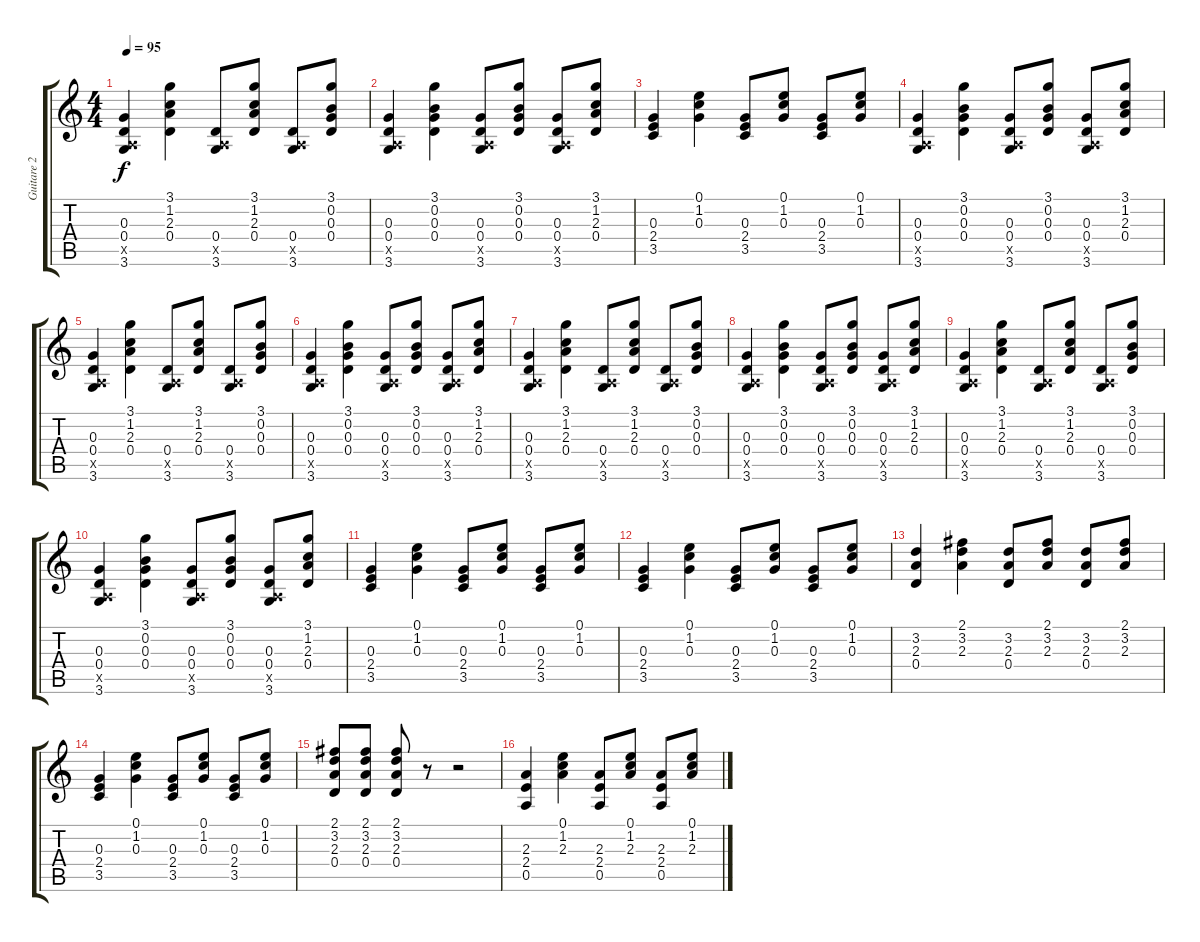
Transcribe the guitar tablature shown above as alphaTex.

\track ("Guitare 2" "Guitare 2") {instrument acousticguitarnylon}
\staff {score tabs}
\tuning (E4 B3 G3 D3 A2 E2) {hide}
\ts (4 4)
\tempo 95
\clef g2
\ks c
(0.3 0.4 0.5{x} 3.6).4{dy f} (3.1 1.2 2.3 0.4).4 (0.4 0.5{x} 3.6).8 (3.1 1.2 2.3 0.4).8 (0.4 0.5{x} 3.6).8 (3.1 0.2 0.3 0.4).8 |
(0.3 0.4 0.5{x} 3.6).4 (3.1 0.2 0.3 0.4).4 (0.3 0.4 0.5{x} 3.6).8 (3.1 0.2 0.3 0.4).8 (0.3 0.4 0.5{x} 3.6).8 (3.1 1.2 2.3 0.4).8 |
(0.3 2.4 3.5).4 (0.1 1.2 0.3).4 (0.3 2.4 3.5).8 (0.1 1.2 0.3).8 (0.3 2.4 3.5).8 (0.1 1.2 0.3).8 |
(0.3 0.4 0.5{x} 3.6).4 (3.1 0.2 0.3 0.4).4 (0.3 0.4 0.5{x} 3.6).8 (3.1 0.2 0.3 0.4).8 (0.3 0.4 0.5{x} 3.6).8 (3.1 1.2 2.3 0.4).8 |
(0.3 0.4 0.5{x} 3.6).4 (3.1 1.2 2.3 0.4).4 (0.4 0.5{x} 3.6).8 (3.1 1.2 2.3 0.4).8 (0.4 0.5{x} 3.6).8 (3.1 0.2 0.3 0.4).8 |
(0.3 0.4 0.5{x} 3.6).4 (3.1 0.2 0.3 0.4).4 (0.3 0.4 0.5{x} 3.6).8 (3.1 0.2 0.3 0.4).8 (0.3 0.4 0.5{x} 3.6).8 (3.1 1.2 2.3 0.4).8 |
(0.3 0.4 0.5{x} 3.6).4 (3.1 1.2 2.3 0.4).4 (0.4 0.5{x} 3.6).8 (3.1 1.2 2.3 0.4).8 (0.4 0.5{x} 3.6).8 (3.1 0.2 0.3 0.4).8 |
(0.3 0.4 0.5{x} 3.6).4 (3.1 0.2 0.3 0.4).4 (0.3 0.4 0.5{x} 3.6).8 (3.1 0.2 0.3 0.4).8 (0.3 0.4 0.5{x} 3.6).8 (3.1 1.2 2.3 0.4).8 |
(0.3 0.4 0.5{x} 3.6).4 (3.1 1.2 2.3 0.4).4 (0.4 0.5{x} 3.6).8 (3.1 1.2 2.3 0.4).8 (0.4 0.5{x} 3.6).8 (3.1 0.2 0.3 0.4).8 |
(0.3 0.4 0.5{x} 3.6).4 (3.1 0.2 0.3 0.4).4 (0.3 0.4 0.5{x} 3.6).8 (3.1 0.2 0.3 0.4).8 (0.3 0.4 0.5{x} 3.6).8 (3.1 1.2 2.3 0.4).8 |
(0.3 2.4 3.5).4 (0.1 1.2 0.3).4 (0.3 2.4 3.5).8 (0.1 1.2 0.3).8 (0.3 2.4 3.5).8 (0.1 1.2 0.3).8 |
(0.3 2.4 3.5).4 (0.1 1.2 0.3).4 (0.3 2.4 3.5).8 (0.1 1.2 0.3).8 (0.3 2.4 3.5).8 (0.1 1.2 0.3).8 |
(3.2 2.3 0.4).4 (2.1 3.2 2.3).4 (3.2 2.3 0.4).8 (2.1 3.2 2.3).8 (3.2 2.3 0.4).8 (2.1 3.2 2.3).8 |
(0.3 2.4 3.5).4 (0.1 1.2 0.3).4 (0.3 2.4 3.5).8 (0.1 1.2 0.3).8 (0.3 2.4 3.5).8 (0.1 1.2 0.3).8 |
(2.1 3.2 2.3 0.4).8 (2.1 3.2 2.3 0.4).8 (2.1 3.2 2.3 0.4).8 r.8 r.2 |
(2.3 2.4 0.5).4 (0.1 1.2 2.3).4 (2.3 2.4 0.5).8 (0.1 1.2 2.3).8 (2.3 2.4 0.5).8 (0.1 1.2 2.3).8
